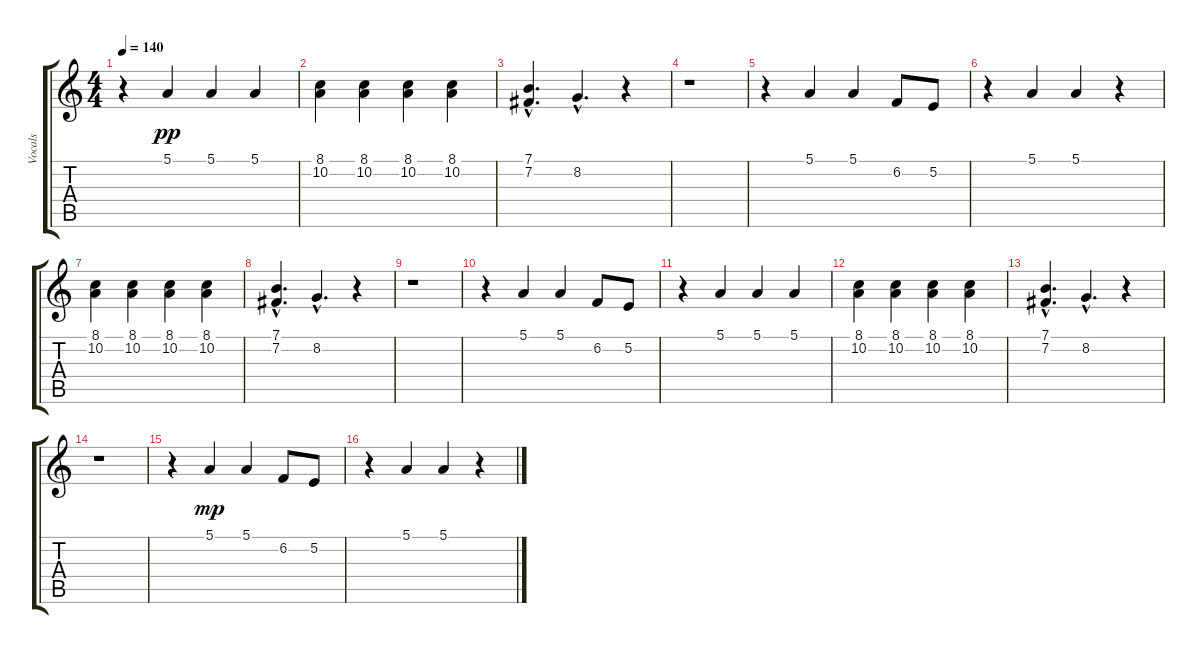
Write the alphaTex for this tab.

\track ("Vocals" "Vocals") {instrument panflute}
\staff {score tabs}
\tuning (E4 B3 G3 D3 A2 E2) {hide}
\ts (4 4)
\tempo 140
\clef g2
\ks c
r.4{dy pp} 5.1.4 5.1.4 5.1.4 |
(8.1 10.2).4 (8.1 10.2).4 (8.1 10.2).4 (8.1 10.2).4 |
(7.1{hac} 7.2{hac}).4{d} 8.2{hac}.4{d} r.4 |
r.1 |
r.4 5.1.4 5.1.4 6.2.8 5.2.8 |
r.4 5.1.4 5.1.4 r.4 |
(8.1 10.2).4 (8.1 10.2).4 (8.1 10.2).4 (8.1 10.2).4 |
(7.1{hac} 7.2{hac}).4{d} 8.2{hac}.4{d} r.4 |
r.1 |
r.4 5.1.4 5.1.4 6.2.8 5.2.8 |
r.4 5.1.4 5.1.4 5.1.4 |
(8.1 10.2).4 (8.1 10.2).4 (8.1 10.2).4 (8.1 10.2).4 |
(7.1{hac} 7.2{hac}).4{d} 8.2{hac}.4{d} r.4 |
r.1 |
r.4 5.1.4{dy mp} 5.1.4 6.2.8 5.2.8 |
r.4 5.1.4 5.1.4 r.4
